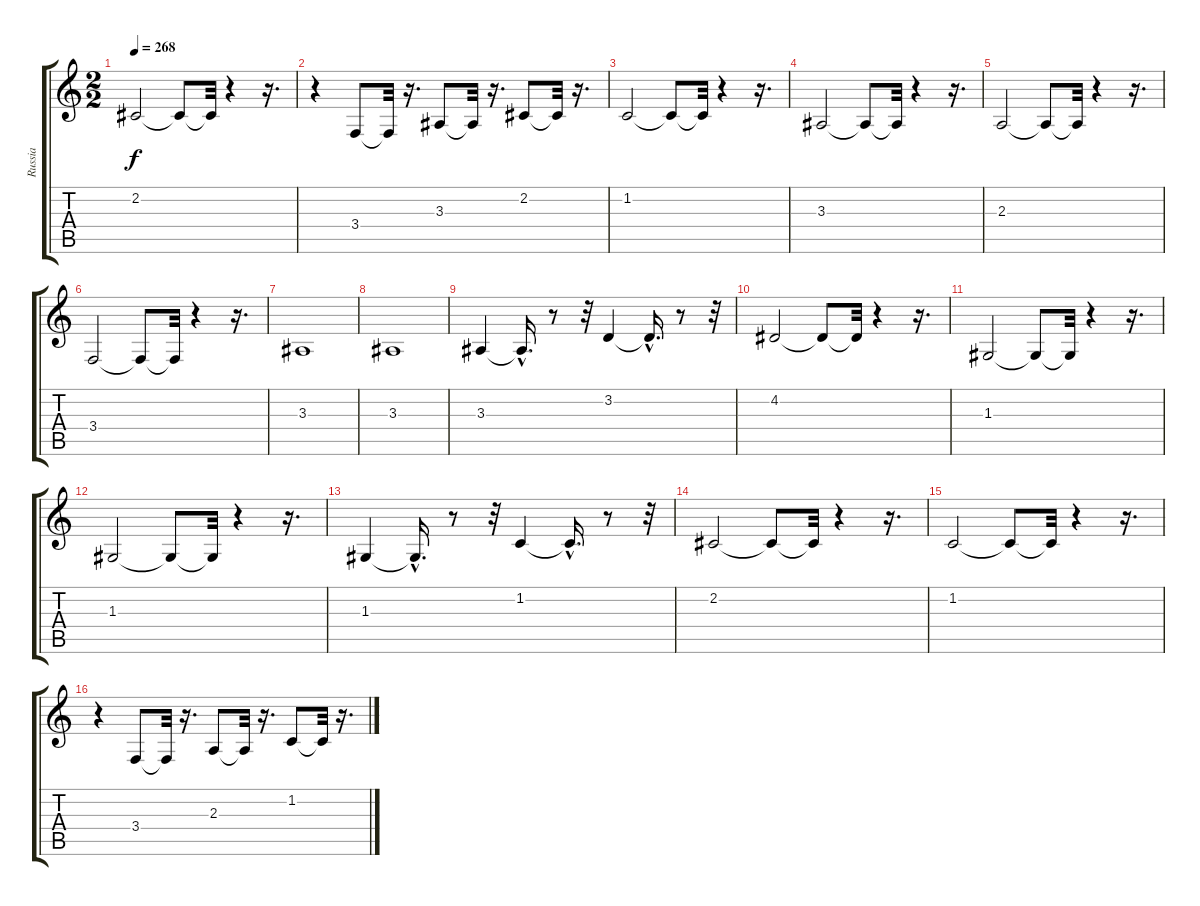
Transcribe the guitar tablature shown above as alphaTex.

\track ("Russia" "Russia") {instrument tremolostrings}
\staff {score tabs}
\tuning (E4 B3 G3 D3 A2 E2) {hide}
\ts (2 2)
\tempo 268
\clef g2
\ks c
2.2.2{dy f} 2.2{t}.8 2.2{t}.32 r.4 r.16{d} |
r.4 3.4.8 3.4{t}.32 r.16{d} 3.3.8 3.3{t}.32 r.16{d} 2.2.8 2.2{t}.32 r.16{d} |
1.2.2 1.2{t}.8 1.2{t}.32 r.4 r.16{d} |
3.3.2 3.3{t}.8 3.3{t}.32 r.4 r.16{d} |
2.3.2 2.3{t}.8 2.3{t}.32 r.4 r.16{d} |
3.4.2 3.4{t}.8 3.4{t}.32 r.4 r.16{d} |
3.3.1 |
3.3.1 |
3.3.4 3.3{hac t}.16{d} r.8 r.32 3.2.4 3.2{hac t}.16{d} r.8 r.32 |
4.2.2 4.2{t}.8 4.2{t}.32 r.4 r.16{d} |
1.3.2 1.3{t}.8 1.3{t}.32 r.4 r.16{d} |
1.3.2 1.3{t}.8 1.3{t}.32 r.4 r.16{d} |
1.3.4 1.3{hac t}.16{d} r.8 r.32 1.2.4 1.2{hac t}.16{d} r.8 r.32 |
2.2.2 2.2{t}.8 2.2{t}.32 r.4 r.16{d} |
1.2.2 1.2{t}.8 1.2{t}.32 r.4 r.16{d} |
r.4 3.4.8 3.4{t}.32 r.16{d} 2.3.8 2.3{t}.32 r.16{d} 1.2.8 1.2{t}.32 r.16{d}
